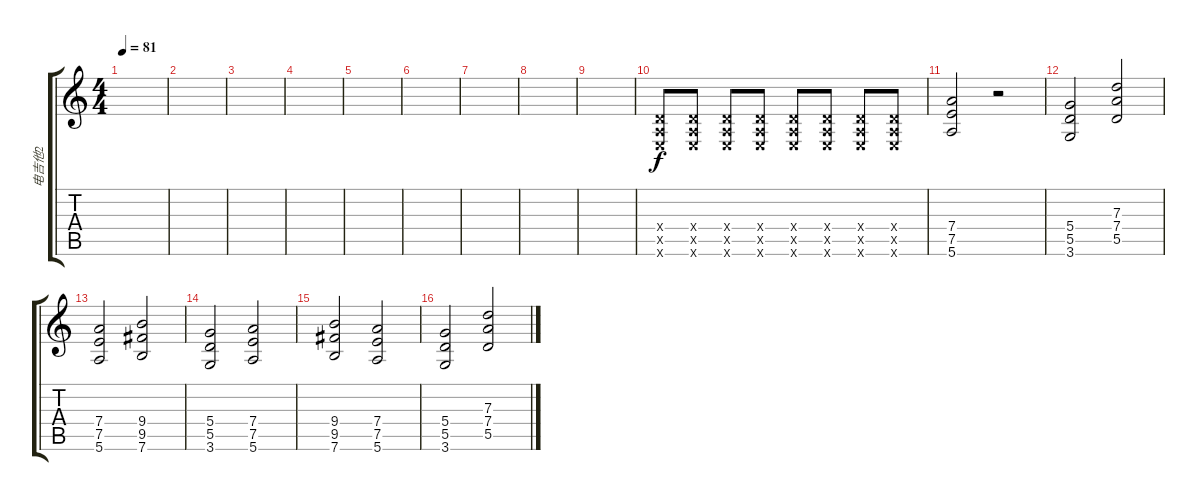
\track ("电吉他2" "电吉他2") {instrument distortionguitar}
\staff {score tabs}
\tuning (E4 B3 G3 D3 A2 E2) {hide}
\ts (4 4)
\tempo 81
\clef g2
\ks c
|
|
|
|
|
|
|
|
|
(0.4{x} 0.5{x} 0.6{x}).8 (0.4{x} 0.5{x} 0.6{x}).8 (0.4{x} 0.5{x} 0.6{x}).8 (0.4{x} 0.5{x} 0.6{x}).8 (0.4{x} 0.5{x} 0.6{x}).8 (0.4{x} 0.5{x} 0.6{x}).8 (0.4{x} 0.5{x} 0.6{x}).8 (0.4{x} 0.5{x} 0.6{x}).8 |
(7.4 7.5 5.6).2 r.2 |
(5.4 5.5 3.6).2 (7.3 7.4 5.5).2 |
(7.4 7.5 5.6).2 (9.4 9.5 7.6).2 |
(5.4 5.5 3.6).2 (7.4 7.5 5.6).2 |
(9.4 9.5 7.6).2 (7.4 7.5 5.6).2 |
(5.4 5.5 3.6).2 (7.3 7.4 5.5).2
